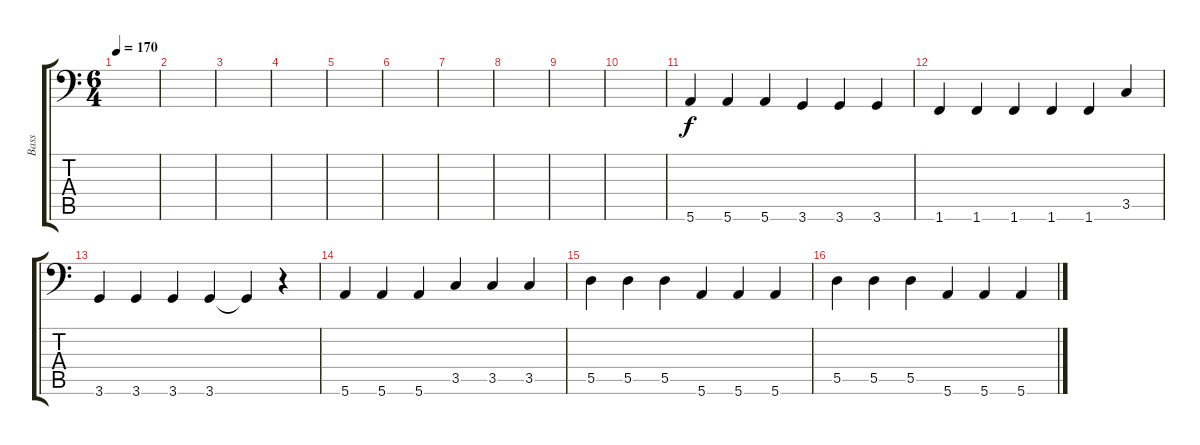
\track ("Bass" "Bass") {instrument electricbasspick}
\staff {score tabs}
\tuning (E3 B2 G2 D2 A1 E1) {hide}
\ts (6 4)
\tempo 170
\clef f4
\ks c
|
|
|
|
|
|
|
|
|
|
5.6.4 5.6.4 5.6.4 3.6.4 3.6.4 3.6.4 |
1.6.4 1.6.4 1.6.4 1.6.4 1.6.4 3.5.4 |
3.6.4 3.6.4 3.6.4 3.6.4 3.6{t}.4 r.4 |
5.6.4 5.6.4 5.6.4 3.5.4 3.5.4 3.5.4 |
5.5.4 5.5.4 5.5.4 5.6.4 5.6.4 5.6.4 |
5.5.4 5.5.4 5.5.4 5.6.4 5.6.4 5.6.4
